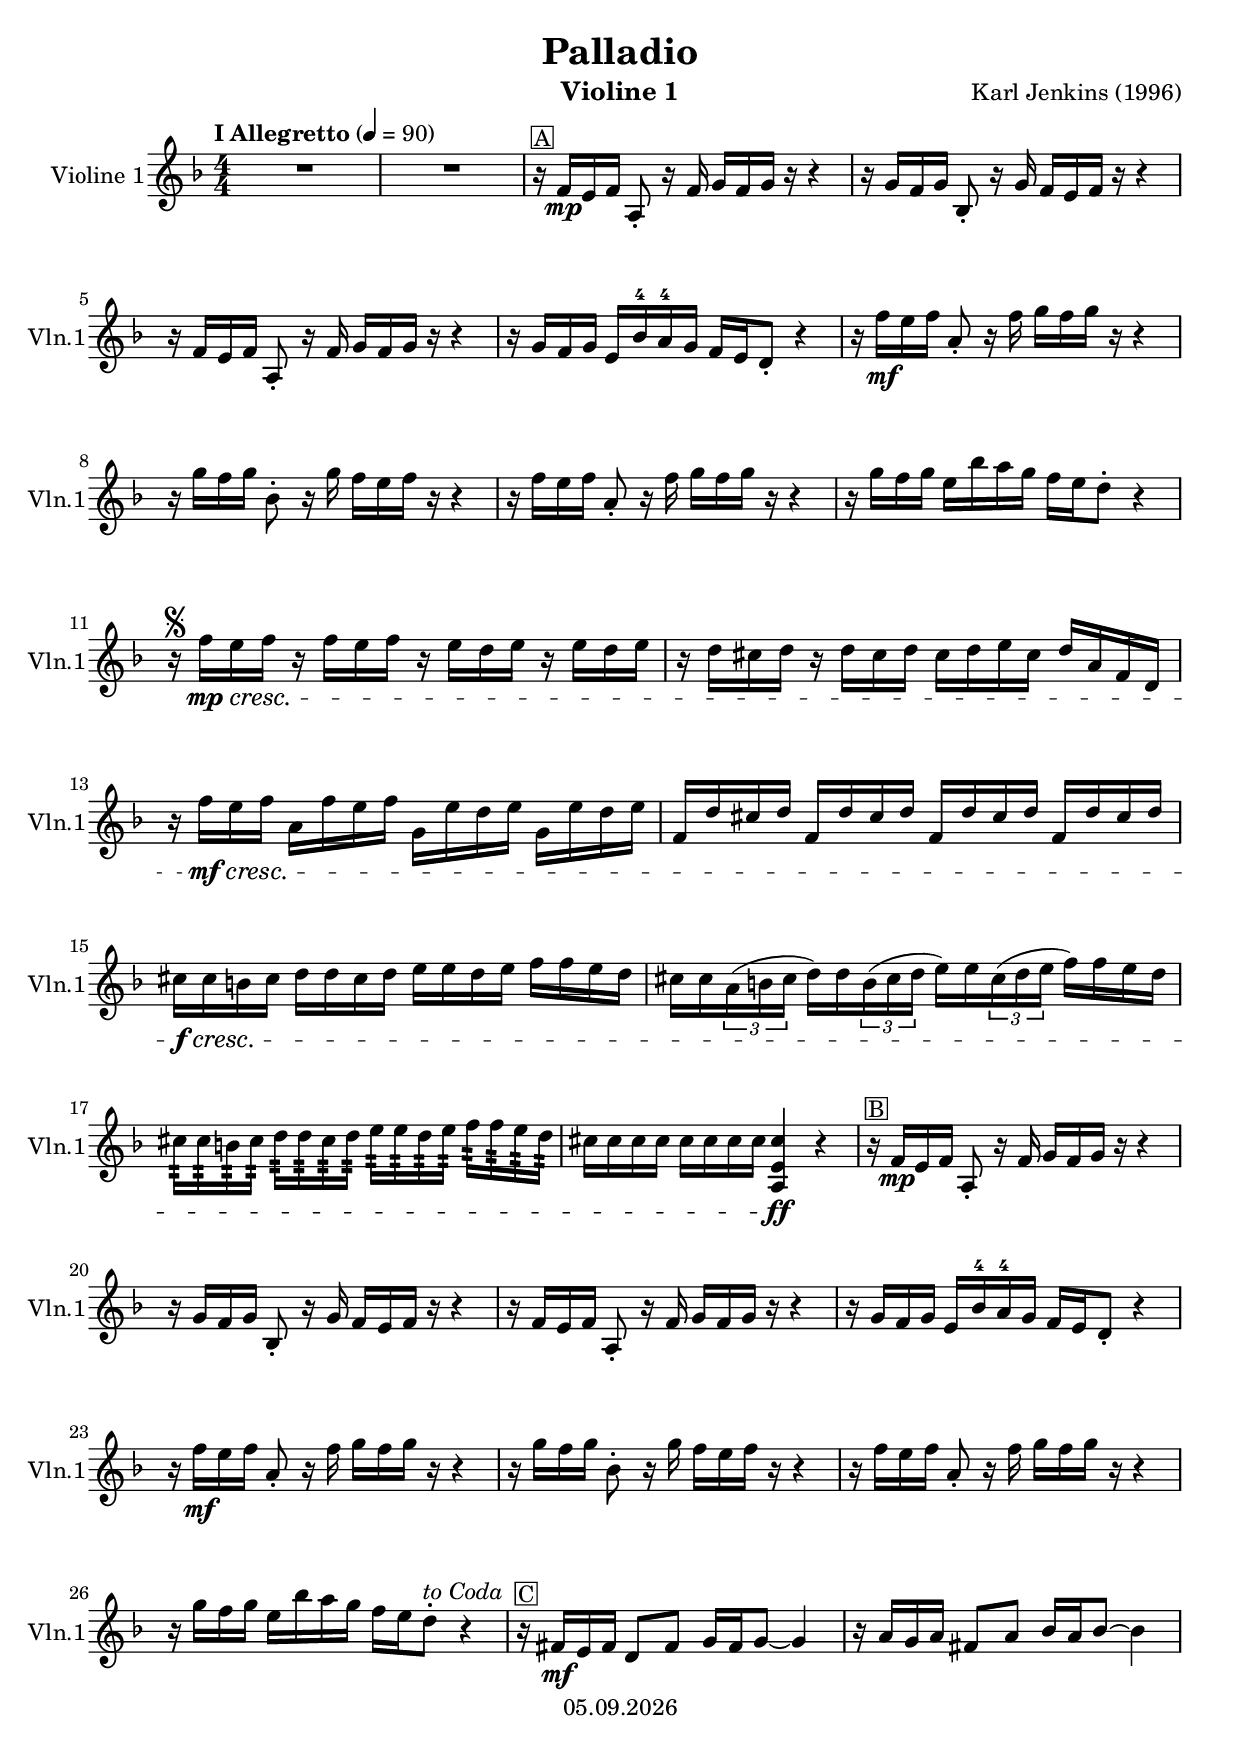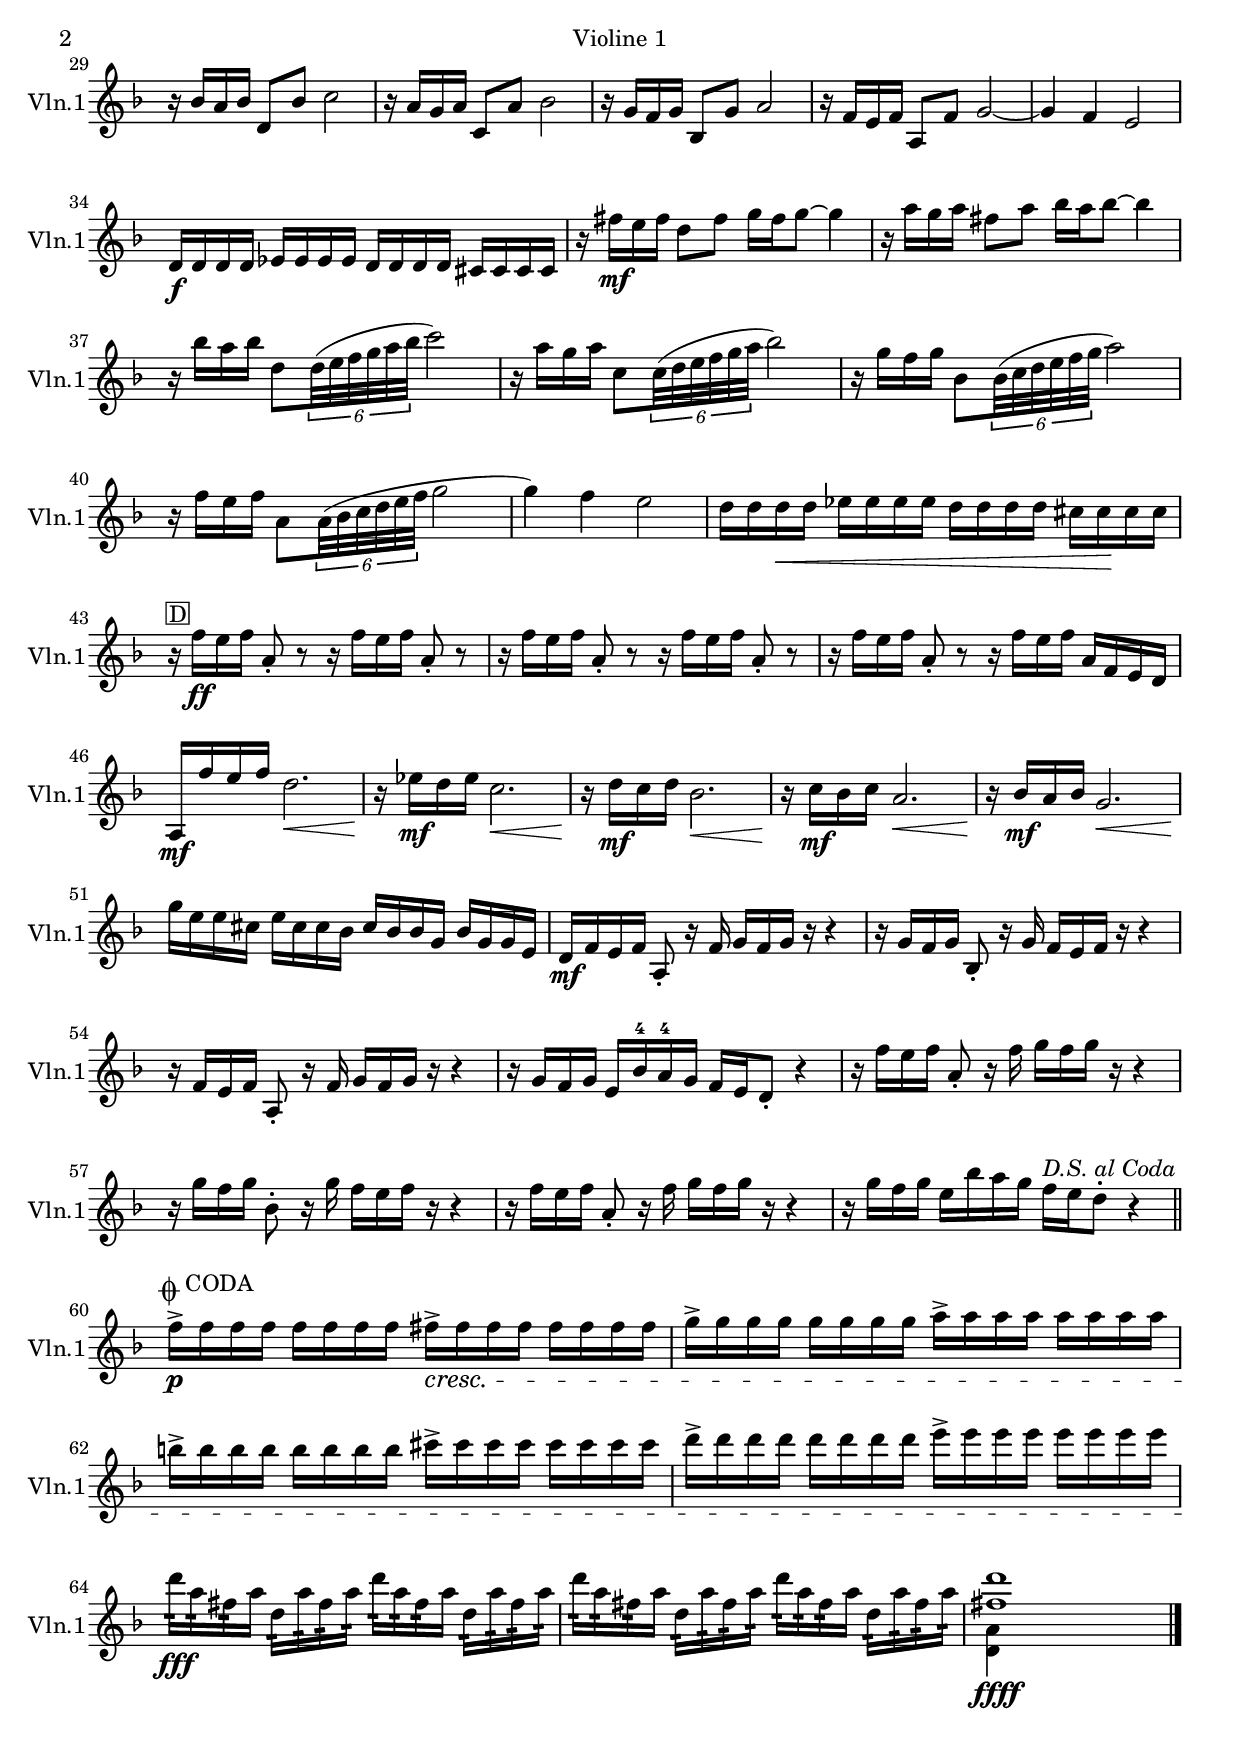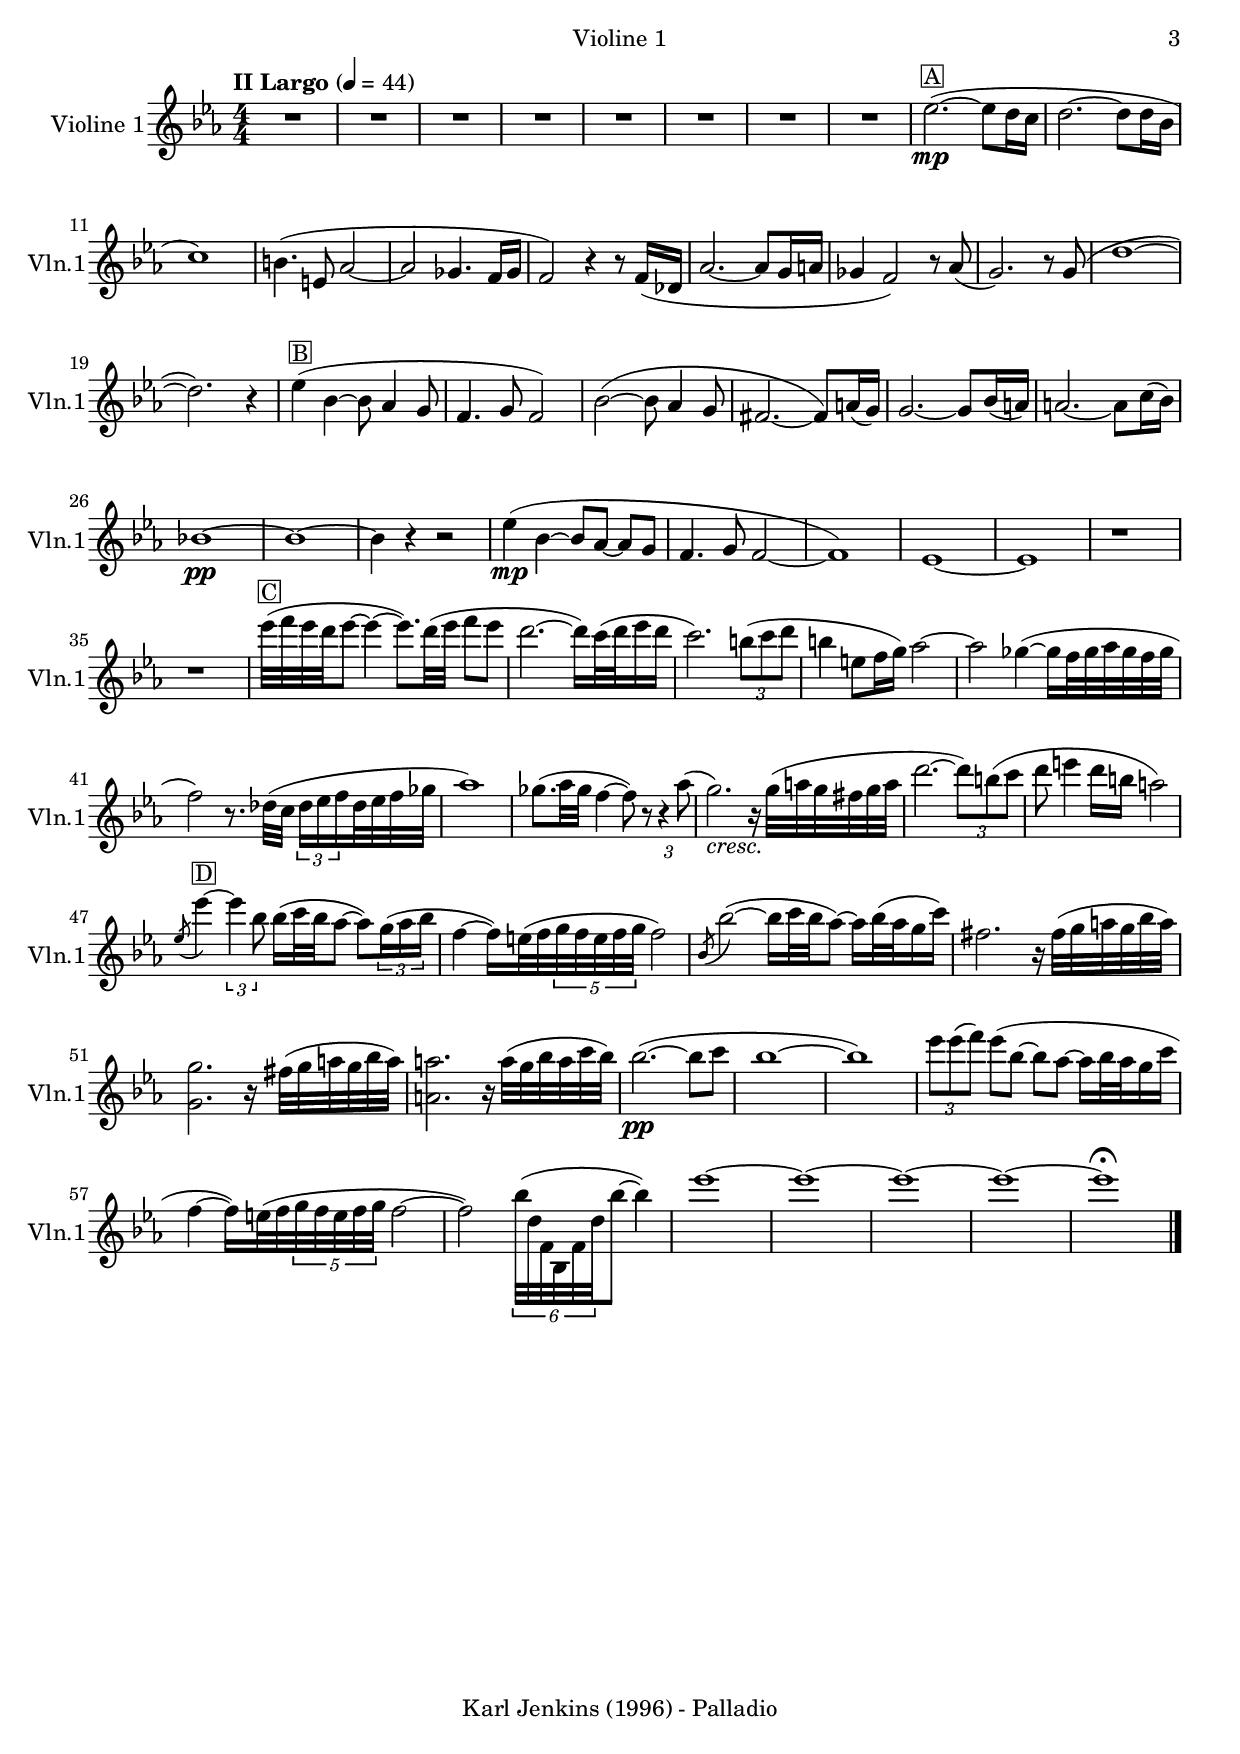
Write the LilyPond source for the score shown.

\version "2.18.2"

\include "../globals.ily"
\include "../voices/violin1.ily"

\header {
  instrument = "Violine 1"
}

\score {
  <<
    \new Staff \with { instrumentName = "Violine 1" shortInstrumentName = "Vln.1" } { \violin_I_I  }
  >>
  \layout {
    indent = 1.5\cm
    short-indent = 0.5\cm
  }
}

\pageBreak

\score {
  <<
    \new Staff \with { instrumentName = "Violine 1" shortInstrumentName = "Vln.1" } { \violin_I_II  }
  >>
  \layout {
    indent = 1.5\cm
    short-indent = 0.5\cm
  }
}